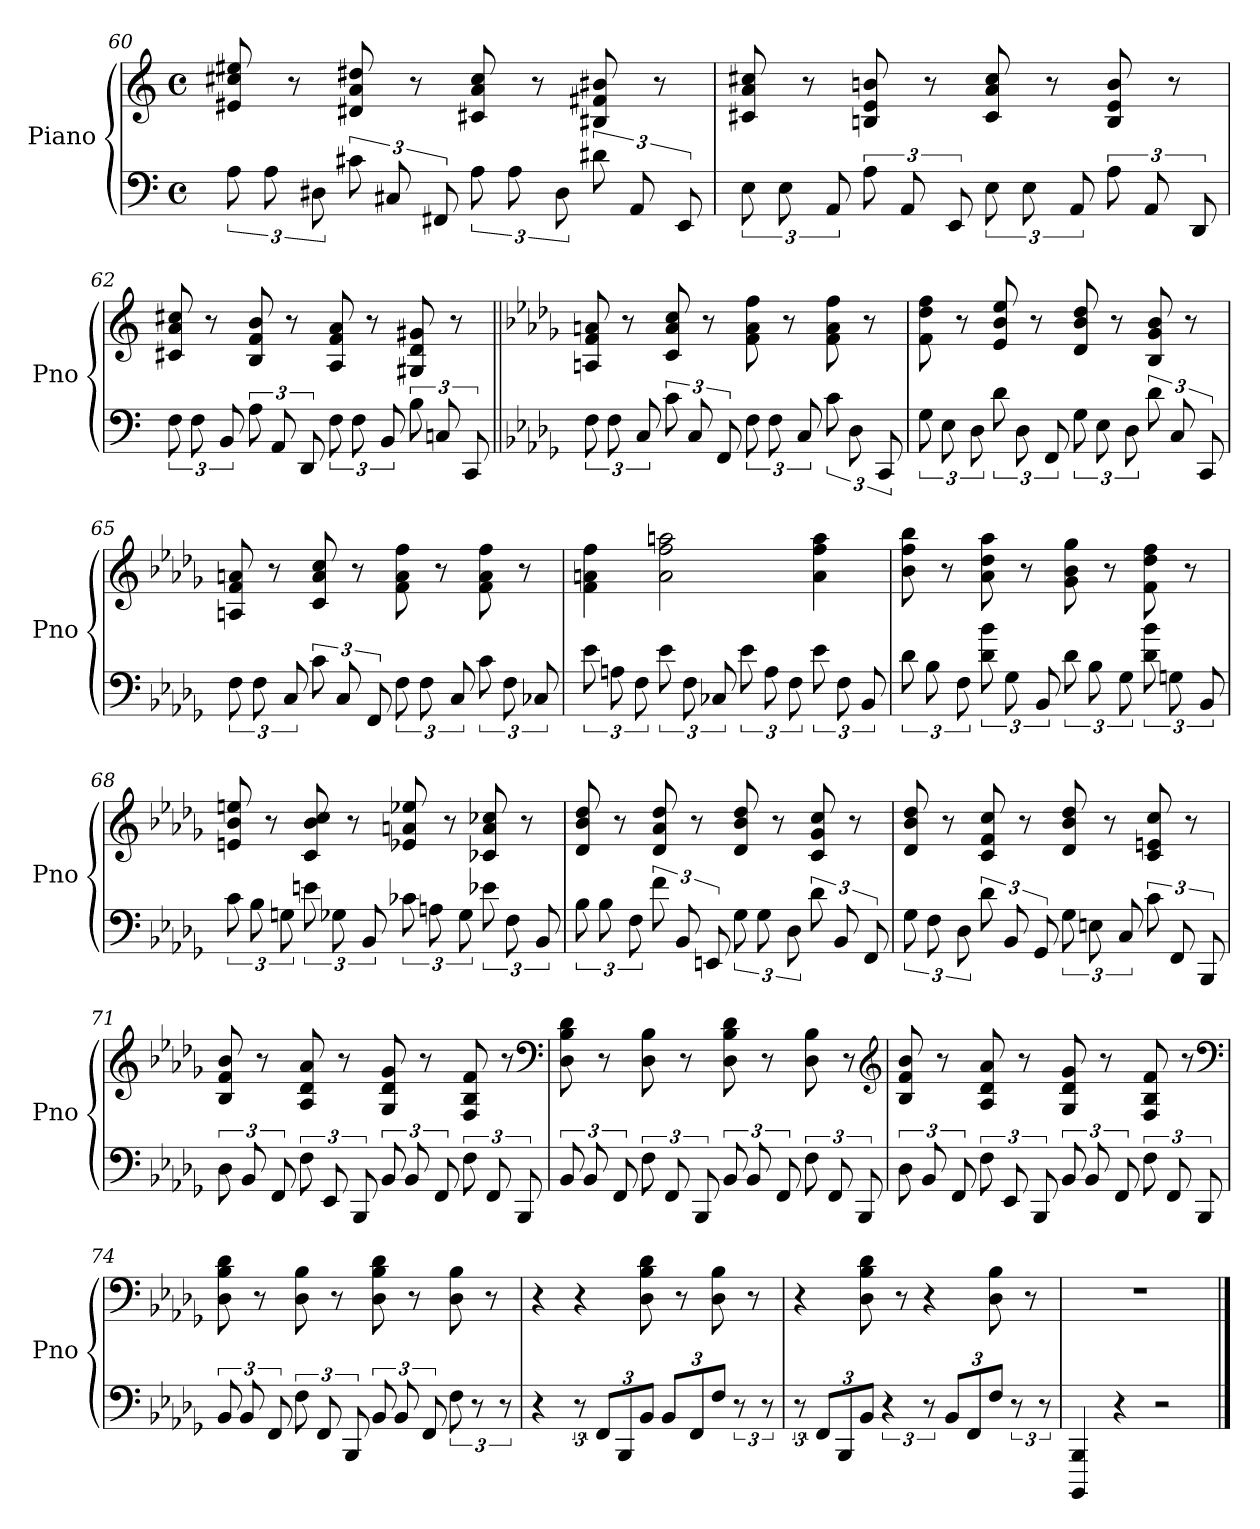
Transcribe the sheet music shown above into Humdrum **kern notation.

**kern	**kern
*part1	*part1
*staff2	*staff1
*I"Piano	*
*I'Pno	*
*clefF4	*clefG2
*k[]	*k[]
*M4/4	*M4/4
*met(c)	*met(c)
=60	=60
12A	8e#X 8cc#X 8ee#X
12A	.
.	8r
12D#X	.
12c#X	8d#X 8a 8dd#X
12C#X	.
.	8r
12FF#X	.
12A	8c#X 8a 8cc#
12A	.
.	8r
12D#	.
12d#X	8B#X 8f#X 8b#X
12AA	.
.	8r
12EE	.
=61	=61
12E	8c#X 8a 8cc#X
12E	.
.	8r
12AA	.
12A	8Bn 8e 8bn
12AA	.
.	8r
12EE	.
12E	8c# 8a 8cc#
12E	.
.	8r
12AA	.
12A	8B 8e 8b
12AA	.
.	8r
12DD	.
=62	=62
12F	8c#X 8a 8cc#X
12F	.
.	8r
12BB	.
12A	8B 8f 8b
12AA	.
.	8r
12DD	.
12F	8A 8f 8a
12F	.
.	8r
12BB	.
12B	8G#X 8d 8g#X
12Cn	.
.	8r
12CC	.
=63||	=63||
*k[b-e-a-d-g-]	*k[b-e-a-d-g-]
12F	8An 8f 8an
12F	.
.	8r
12C	.
12c	8c 8a 8cc
12C	.
.	8r
12FF	.
12F	8f 8a 8ff
12F	.
.	8r
12C	.
12c	8f 8a 8ff
12D-	.
.	8r
12CC	.
=64	=64
12G-	8f 8dd- 8ff
12E-	.
.	8r
12D-	.
12d-	8e- 8b- 8ee-
12D-	.
.	8r
12FF	.
12G-	8d- 8b- 8dd-
12E-	.
.	8r
12D-	.
12d-	8B- 8g- 8b-
12C	.
.	8r
12CC	.
=65	=65
12F	8An 8f 8an
12F	.
.	8r
12C	.
12c	8c 8a 8cc
12C	.
.	8r
12FF	.
12F	8f 8a 8ff
12F	.
.	8r
12C	.
12c	8f 8a 8ff
12F	.
.	8r
12C-X	.
=66	=66
12e-	4f 4an 4ff
12An	.
12F	.
12e-	2a 2ff 2aan
12F	.
12C-X	.
12e-	.
12A	.
12F	.
12e-	4a 4ff 4aa
12F	.
12BB-	.
=67	=67
12d-	8b- 8ff 8bb-
12B-	.
.	8r
12F	.
12d- 12b-	8a- 8dd- 8aa-
12G-	.
.	8r
12BB-	.
12d-	8g- 8b- 8gg-
12B-	.
.	8r
12G-	.
12d- 12b-	8f 8dd- 8ff
12Gn	.
.	8r
12BB-	.
=68	=68
12c	8en 8b- 8een
12B-	.
.	8r
12Gn	.
12en	8c 8b- 8cc
12G-X	.
.	8r
12BB-	.
12c-X	8e-X 8an 8ee-X
12An	.
.	8r
12G-	.
12e-X	8c-X 8a 8cc-X
12F	.
.	8r
12BB-	.
=69	=69
12B-	8d- 8b- 8dd-
12B-	.
.	8r
12F	.
12f	8d- 8a- 8dd-
12BB-	.
.	8r
12EEn	.
12G-	8d- 8b- 8dd-
12G-	.
.	8r
12D-	.
12d-	8c 8g- 8cc
12BB-	.
.	8r
12FF	.
=70	=70
12G-	8d- 8b- 8dd-
12F	.
.	8r
12D-	.
12d-	8c 8f 8cc
12BB-	.
.	8r
12GG-	.
12G-	8d- 8b- 8dd-
12En	.
.	8r
12C	.
12c	8c 8en 8cc
12FF	.
.	8r
12BBB-	.
=71	=71
12D-	8B- 8f 8b-
12BB-	.
.	8r
12FF	.
12F	8A- 8d- 8a-
12EE-	.
.	8r
12BBB-	.
12BB-	8G- 8d- 8g-
12BB-	.
.	8r
12FF	.
12F	8F 8B- 8f
12FF	.
.	8r
12BBB-	.
*	*clefF4
=72	=72
12BB-	8D- 8B- 8d-
12BB-	.
.	8r
12FF	.
12F	8D- 8B-
12FF	.
.	8r
12BBB-	.
12BB-	8D- 8B- 8d-
12BB-	.
.	8r
12FF	.
12F	8D- 8B-
12FF	.
.	8r
12BBB-	.
*	*clefG2
=73	=73
12D-	8B- 8f 8b-
12BB-	.
.	8r
12FF	.
12F	8A- 8d- 8a-
12EE-	.
.	8r
12BBB-	.
12BB-	8G- 8d- 8g-
12BB-	.
.	8r
12FF	.
12F	8F 8B- 8f
12FF	.
.	8r
12BBB-	.
*	*clefF4
=74	=74
12BB-	8D- 8B- 8d-
12BB-	.
.	8r
12FF	.
12F	8D- 8B-
12FF	.
.	8r
12BBB-	.
12BB-	8D- 8B- 8d-
12BB-	.
.	8r
12FF	.
12F	8D- 8B-
12r	.
.	8r
12r	.
=75	=75
4r	4r
12r	4r
12FFL	.
12BBB-	.
12BB-J	8D- 8B- 8d-
12BB-L	.
.	8r
12FF	.
12FJ	8D- 8B-
12r	.
.	8r
12r	.
=76	=76
12r	4r
12FFL	.
12BBB-	.
12BB-J	8D- 8B- 8d-
6r	.
.	8r
12r	4r
12BB-L	.
12FF	.
12FJ	8D- 8B-
12r	.
.	8r
12r	.
=77	=77
4BBBB- 4BBB-	1r
4r	.
2r	.
==	==
*-	*-
